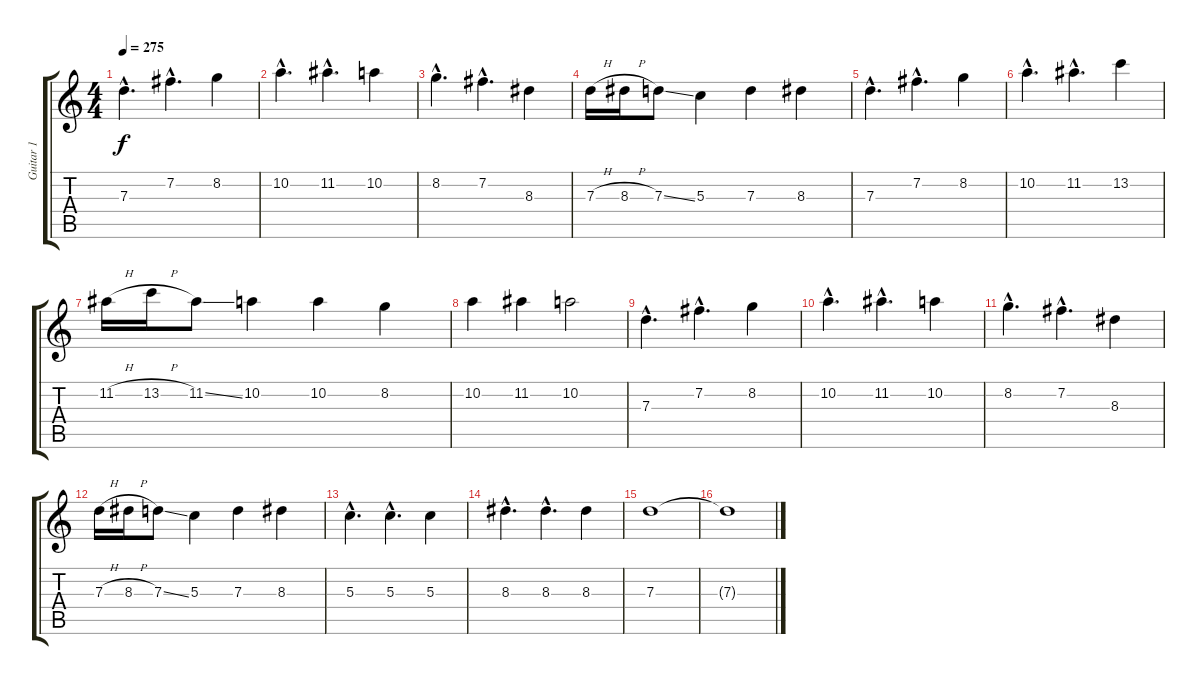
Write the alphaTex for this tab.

\track ("Guitar 1" "Guitar 1") {instrument distortionguitar}
\staff {score tabs}
\tuning (E4 B3 G3 D3 A2 E2) {hide}
\ts (4 4)
\tempo 275
\clef g2
\ks c
7.3{hac}.4{d dy f} 7.2{hac}.4{d} 8.2.4 |
10.2{hac}.4{d} 11.2{hac}.4{d} 10.2.4 |
8.2{hac}.4{d} 7.2{hac}.4{d} 8.3.4 |
7.3{h}.16 8.3{h}.16 7.3{ss}.8 5.3.4 7.3.4 8.3.4 |
7.3{hac}.4{d} 7.2{hac}.4{d} 8.2.4 |
10.2{hac}.4{d} 11.2{hac}.4{d} 13.2.4 |
11.2{h}.16 13.2{h}.16 11.2{ss}.8 10.2.4 10.2.4 8.2.4 |
10.2.4 11.2.4 10.2.2 |
7.3{hac}.4{d} 7.2{hac}.4{d} 8.2.4 |
10.2{hac}.4{d} 11.2{hac}.4{d} 10.2.4 |
8.2{hac}.4{d} 7.2{hac}.4{d} 8.3.4 |
7.3{h}.16 8.3{h}.16 7.3{ss}.8 5.3.4 7.3.4 8.3.4 |
5.3{hac}.4{d} 5.3{hac}.4{d} 5.3.4 |
8.3{hac}.4{d} 8.3{hac}.4{d} 8.3.4 |
7.3.1 |
7.3{t}.1
